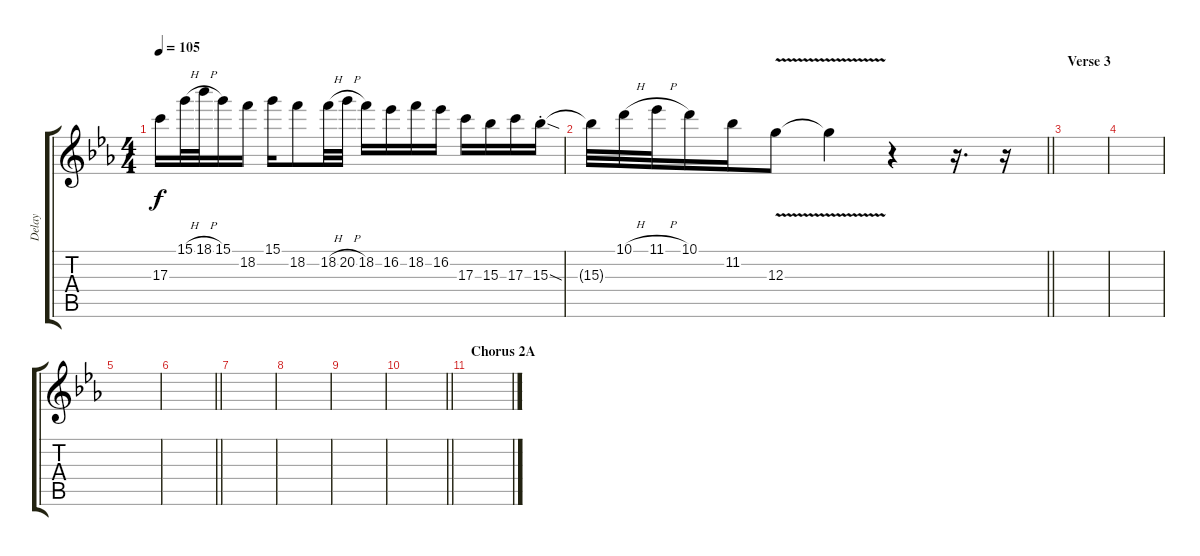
\track ("Delay" "Delay") {instrument electricguitarjazz}
\staff {score tabs}
\tuning (E4 B3 G3 D3 A2 E2) {hide}
\ts (4 4)
\tempo 105
\clef g2
\ks eb
17.3.16{dy f} 15.1{h}.32 18.1{h}.32 15.1.16 18.2.16 15.1.16 18.2.8 18.2{h}.32 20.2{h}.32 18.2.16 16.2.16 18.2.16 16.2.16 17.3.16 15.3.16 17.3.16 15.3{sod st}.16 |
\barLineRight lightlight
15.3{t}.32 10.1{h}.32 11.1{h}.32 10.1.16 11.2.16 12.3{v}.8 12.3{t}.4 r.4 r.16{d} r.16 |
\section ("" "Verse 3")
|
|
|
\barLineRight lightlight
|
|
|
|
\barLineRight lightlight
|
\section ("" "Chorus 2A")
